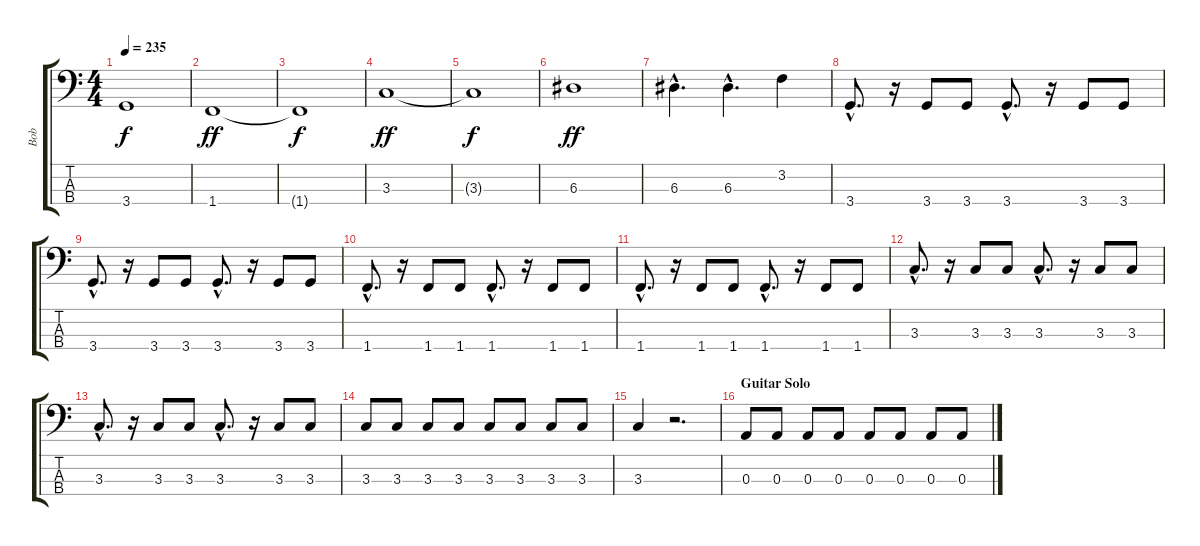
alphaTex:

\track ("Bob" "Bob") {instrument electricbassfinger}
\staff {score tabs}
\tuning (G2 D2 A1 E1) {hide}
\ts (4 4)
\tempo 235
\clef f4
\ks c
3.4{t}.1{dy f} |
1.4.1{dy ff} |
1.4{t}.1{dy f} |
3.3.1{dy ff} |
3.3{t}.1{dy f} |
6.3.1{dy ff} |
6.3{hac}.4{d} 6.3{hac}.4{d} 3.2.4 |
3.4{hac}.8{d} r.16 3.4.8 3.4.8 3.4{hac}.8{d} r.16 3.4.8 3.4.8 |
3.4{hac}.8{d} r.16 3.4.8 3.4.8 3.4{hac}.8{d} r.16 3.4.8 3.4.8 |
1.4{hac}.8{d} r.16 1.4.8 1.4.8 1.4{hac}.8{d} r.16 1.4.8 1.4.8 |
1.4{hac}.8{d} r.16 1.4.8 1.4.8 1.4{hac}.8{d} r.16 1.4.8 1.4.8 |
3.3{hac}.8{d} r.16 3.3.8 3.3.8 3.3{hac}.8{d} r.16 3.3.8 3.3.8 |
3.3{hac}.8{d} r.16 3.3.8 3.3.8 3.3{hac}.8{d} r.16 3.3.8 3.3.8 |
3.3.8 3.3.8 3.3.8 3.3.8 3.3.8 3.3.8 3.3.8 3.3.8 |
3.3.4 r.2{d} |
\section ("" "Guitar Solo")
0.3.8 0.3.8 0.3.8 0.3.8 0.3.8 0.3.8 0.3.8 0.3.8
